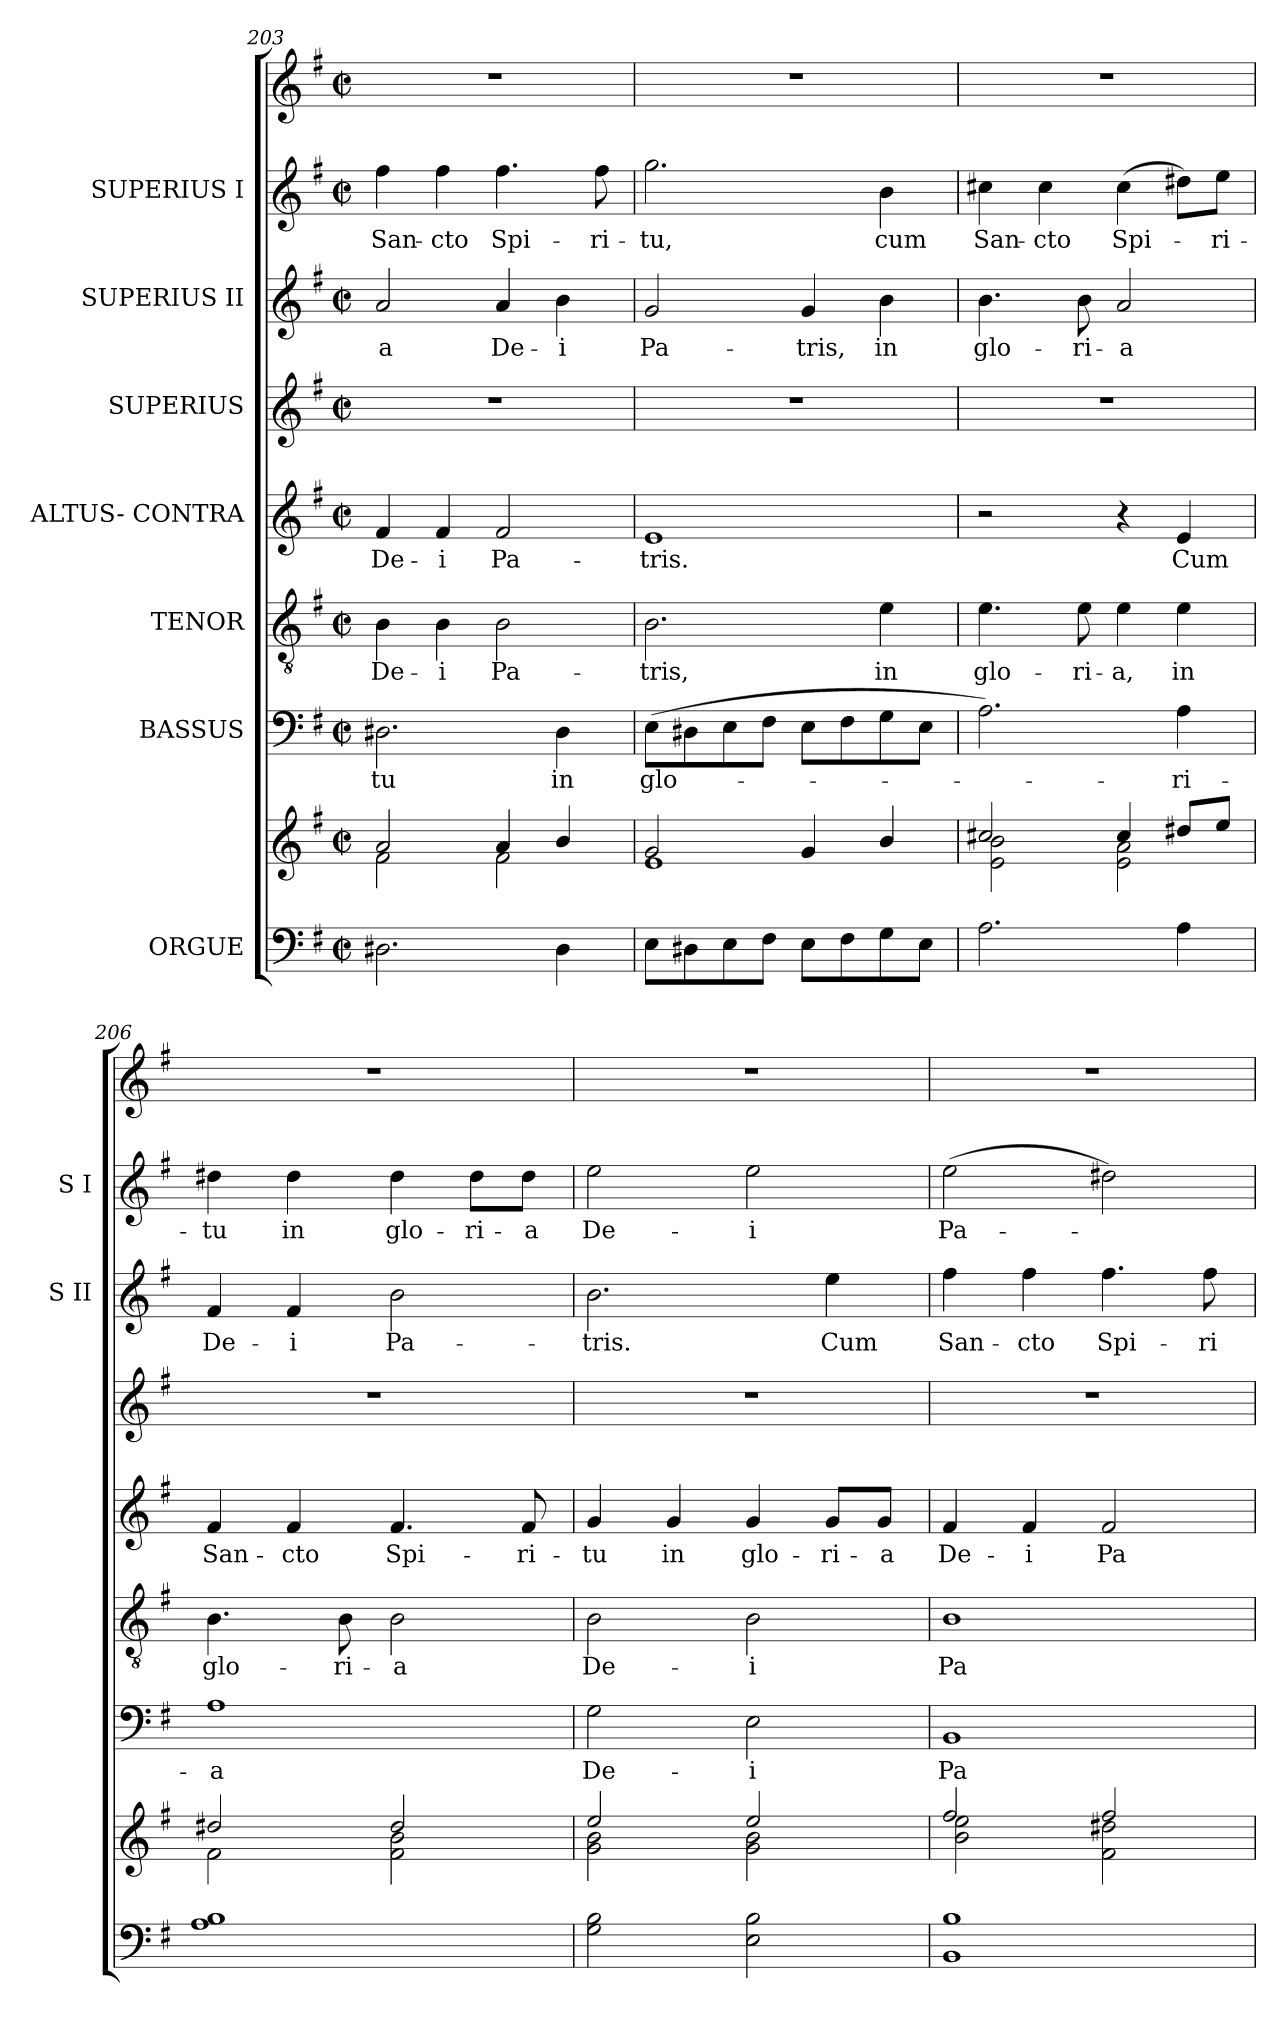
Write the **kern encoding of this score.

**kern	**kern	**kern	**text	**kern	**text	**kern	**text	**kern	**kern	**text	**kern	**text	**kern
*part8	*part8	*part7	*part7	*part6	*part6	*part5	*part5	*part4	*part3	*part3	*part2	*part2	*part1
*staff9	*staff8	*staff7	*staff7	*staff6	*staff6	*staff5	*staff5	*staff4	*staff3	*staff3	*staff2	*staff2	*staff1
*I"ORGUE	*	*I"BASSUS	*	*I"TENOR	*	*I"ALTUS- CONTRA	*	*I"SUPERIUS	*I"SUPERIUS II	*	*I"SUPERIUS I	*	*
*	*	*	*	*	*	*	*	*	*I'S II	*	*I'S I	*	*
*clefF4	*clefG2	*clefF4	*	*clefGv2	*	*clefG2	*	*clefG2	*clefG2	*	*clefG2	*	*clefG2
*k[f#]	*k[f#]	*k[f#]	*	*k[f#]	*	*k[f#]	*	*k[f#]	*k[f#]	*	*k[f#]	*	*k[f#]
*e:	*e:	*e:	*	*e:	*	*e:	*	*e:	*e:	*	*e:	*	*e:
*M2/2	*M2/2	*M2/2	*	*M2/2	*	*M2/2	*	*M2/2	*M2/2	*	*M2/2	*	*M2/2
*met(c|)	*met(c|)	*met(c|)	*	*met(c|)	*	*met(c|)	*	*met(c|)	*met(c|)	*	*met(c|)	*	*met(c|)
=203	=203	=203	=203	=203	=203	=203	=203	=203	=203	=203	=203	=203	=203
*	*^	*	*	*	*	*	*	*	*	*	*	*	*
!	!	!	!	!LO:LY:b	!	!LO:LY:b	!	!LO:LY:b	!	!	!LO:LY:b	!	!LO:LY:b	!
2.D#X\	2a/	2f#\	2.D#X\	-tu	4B\	De-	4f#/	De-	1r	2a/	-a	4ff#\	San-	1r
!	!	!	!	!	!	!LO:LY:b	!	!LO:LY:b	!	!	!	!	!LO:LY:b	!
.	.	.	.	.	4B\	-i	4f#/	-i	.	.	.	4ff#\	-cto	.
!	!	!	!	!	!	!LO:LY:b	!	!LO:LY:b	!	!	!LO:LY:b	!	!LO:LY:b	!
.	4a/	2f#\	.	.	2B\	Pa-	2f#/	Pa-	.	4a/	De-	4.ff#\	Spi-	.
!	!	!	!	!LO:LY:b	!	!	!	!	!	!	!LO:LY:b	!	!	!
4D#\	4b/	.	4D#\	in	.	.	.	.	.	4b\	-i	.	.	.
!	!	!	!	!	!	!	!	!	!	!	!	!	!LO:LY:b	!
.	.	.	.	.	.	.	.	.	.	.	.	8ff#\	-ri-	.
!!LO:LB:g=z
=204	=204	=204	=204	=204	=204	=204	=204	=204	=204	=204	=204	=204	=204	=204
!	!	!	!	!LO:LY:b	!	!LO:LY:b	!	!LO:LY:b	!	!	!LO:LY:b	!	!LO:LY:b	!
8E\L	2g/	1e	(>8E\L	glo-	2.B\	-tris,	1e	-tris.	1r	2g/	Pa-	2.gg\	-tu,	1r
8D#X\	.	.	8D#X\	.	.	.	.	.	.	.	.	.	.	.
8E\	.	.	8E\	.	.	.	.	.	.	.	.	.	.	.
8F#\J	.	.	8F#\J	.	.	.	.	.	.	.	.	.	.	.
!	!	!	!	!	!	!	!	!	!	!	!LO:LY:b	!	!	!
8E\L	4g/	.	8E\L	.	.	.	.	.	.	4g/	-tris,	.	.	.
8F#\	.	.	8F#\	.	.	.	.	.	.	.	.	.	.	.
!	!	!	!	!	!	!LO:LY:b	!	!	!	!	!LO:LY:b	!	!LO:LY:b	!
8G\	4b/	.	8G\	.	4e\	in	.	.	.	4b\	in	4b\	cum	.
8E\J	.	.	8E\J	.	.	.	.	.	.	.	.	.	.	.
=205	=205	=205	=205	=205	=205	=205	=205	=205	=205	=205	=205	=205	=205	=205
!	!	!	!	!	!	!LO:LY:b	!	!	!	!	!LO:LY:b	!	!LO:LY:b	!
2.A\	2cc#X/	2e\ 2b\	2.A\)	.	4.e\	glo-	2r	.	1r	4.b\	glo-	4cc#X\	San-	1r
!	!	!	!	!	!	!	!	!	!	!	!	!	!LO:LY:b	!
.	.	.	.	.	.	.	.	.	.	.	.	4cc#\	-cto	.
!	!	!	!	!	!	!LO:LY:b	!	!	!	!	!LO:LY:b	!	!	!
.	.	.	.	.	8e\	-ri-	.	.	.	8b\	-ri-	.	.	.
!	!	!	!	!	!	!LO:LY:b	!	!	!	!	!LO:LY:b	!	!LO:LY:b	!
.	4cc#/	2e\ 2a\	.	.	4e\	-a,	4r	.	.	2a/	-a	(>4cc#\	Spi-	.
!	!	!	!	!LO:LY:b	!	!LO:LY:b	!	!LO:LY:b	!	!	!	!	!	!
4A\	8dd#X/L	.	4A\	-ri-	4e\	in	4e/	Cum	.	.	.	8dd#X\L)	.	.
!	!	!	!	!	!	!	!	!	!	!	!	!	!LO:LY:b	!
.	8ee/J	.	.	.	.	.	.	.	.	.	.	8ee\J	-ri-	.
=206	=206	=206	=206	=206	=206	=206	=206	=206	=206	=206	=206	=206	=206	=206
!	!	!	!	!LO:LY:b	!	!LO:LY:b	!	!LO:LY:b	!	!	!LO:LY:b	!	!LO:LY:b	!
1A 1B	2dd#X/	2f#\	1A	-a	4.B\	glo-	4f#/	San-	1r	4f#/	De-	4dd#X\	-tu	1r
!	!	!	!	!	!	!	!	!LO:LY:b	!	!	!LO:LY:b	!	!LO:LY:b	!
.	.	.	.	.	.	.	4f#/	-cto	.	4f#/	-i	4dd#\	in	.
!	!	!	!	!	!	!LO:LY:b	!	!	!	!	!	!	!	!
.	.	.	.	.	8B\	-ri-	.	.	.	.	.	.	.	.
!	!	!	!	!	!	!LO:LY:b	!	!LO:LY:b	!	!	!LO:LY:b	!	!LO:LY:b	!
.	2dd#/	2f#\ 2b\	.	.	2B\	-a	4.f#/	Spi-	.	2b\	Pa-	4dd#\	glo-	.
!	!	!	!	!	!	!	!	!	!	!	!	!	!LO:LY:b	!
.	.	.	.	.	.	.	.	.	.	.	.	8dd#\L	-ri-	.
!	!	!	!	!	!	!	!	!LO:LY:b	!	!	!	!	!LO:LY:b	!
.	.	.	.	.	.	.	8f#/	-ri-	.	.	.	8dd#\J	-a	.
=207	=207	=207	=207	=207	=207	=207	=207	=207	=207	=207	=207	=207	=207	=207
!	!	!	!	!LO:LY:b	!	!LO:LY:b	!	!LO:LY:b	!	!	!LO:LY:b	!	!LO:LY:b	!
2G\ 2B\	2ee/	2g\ 2b\	2G\	De-	2B\	De-	4g/	-tu	1r	2.b\	-tris.	2ee\	De-	1r
!	!	!	!	!	!	!	!	!LO:LY:b	!	!	!	!	!	!
.	.	.	.	.	.	.	4g/	in	.	.	.	.	.	.
!	!	!	!	!LO:LY:b	!	!LO:LY:b	!	!LO:LY:b	!	!	!	!	!LO:LY:b	!
2E\ 2B\	2ee/	2g\ 2b\	2E\	-i	2B\	-i	4g/	glo-	.	.	.	2ee\	-i	.
!	!	!	!	!	!	!	!	!LO:LY:b	!	!	!LO:LY:b	!	!	!
.	.	.	.	.	.	.	8g/L	-ri-	.	4ee\	Cum	.	.	.
!	!	!	!	!	!	!	!	!LO:LY:b	!	!	!	!	!	!
.	.	.	.	.	.	.	8g/J	-a	.	.	.	.	.	.
=208	=208	=208	=208	=208	=208	=208	=208	=208	=208	=208	=208	=208	=208	=208
!	!	!	!	!LO:LY:b	!	!LO:LY:b	!	!LO:LY:b	!	!	!LO:LY:b	!	!LO:LY:b	!
1BB 1B	2ff#/	2b\ 2ee\	1BB	Pa-	1B	Pa-	4f#/	De-	1r	4ff#\	San-	(>2ee\	Pa-	1r
!	!	!	!	!	!	!	!	!LO:LY:b	!	!	!LO:LY:b	!	!	!
.	.	.	.	.	.	.	4f#/	-i	.	4ff#\	-cto	.	.	.
!	!	!	!	!	!	!	!	!LO:LY:b	!	!	!LO:LY:b	!	!	!
.	2ff#/	2f#\ 2dd#X\	.	.	.	.	2f#/	Pa-	.	4.ff#\	Spi-	2dd#X\)	.	.
!	!	!	!	!	!	!	!	!	!	!	!LO:LY:b	!	!	!
.	.	.	.	.	.	.	.	.	.	8ff#\	-ri-	.	.	.
*	*v	*v	*	*	*	*	*	*	*	*	*	*	*	*
=	=	=	=	=	=	=	=	=	=	=	=	=	=
*-	*-	*-	*-	*-	*-	*-	*-	*-	*-	*-	*-	*-	*-
